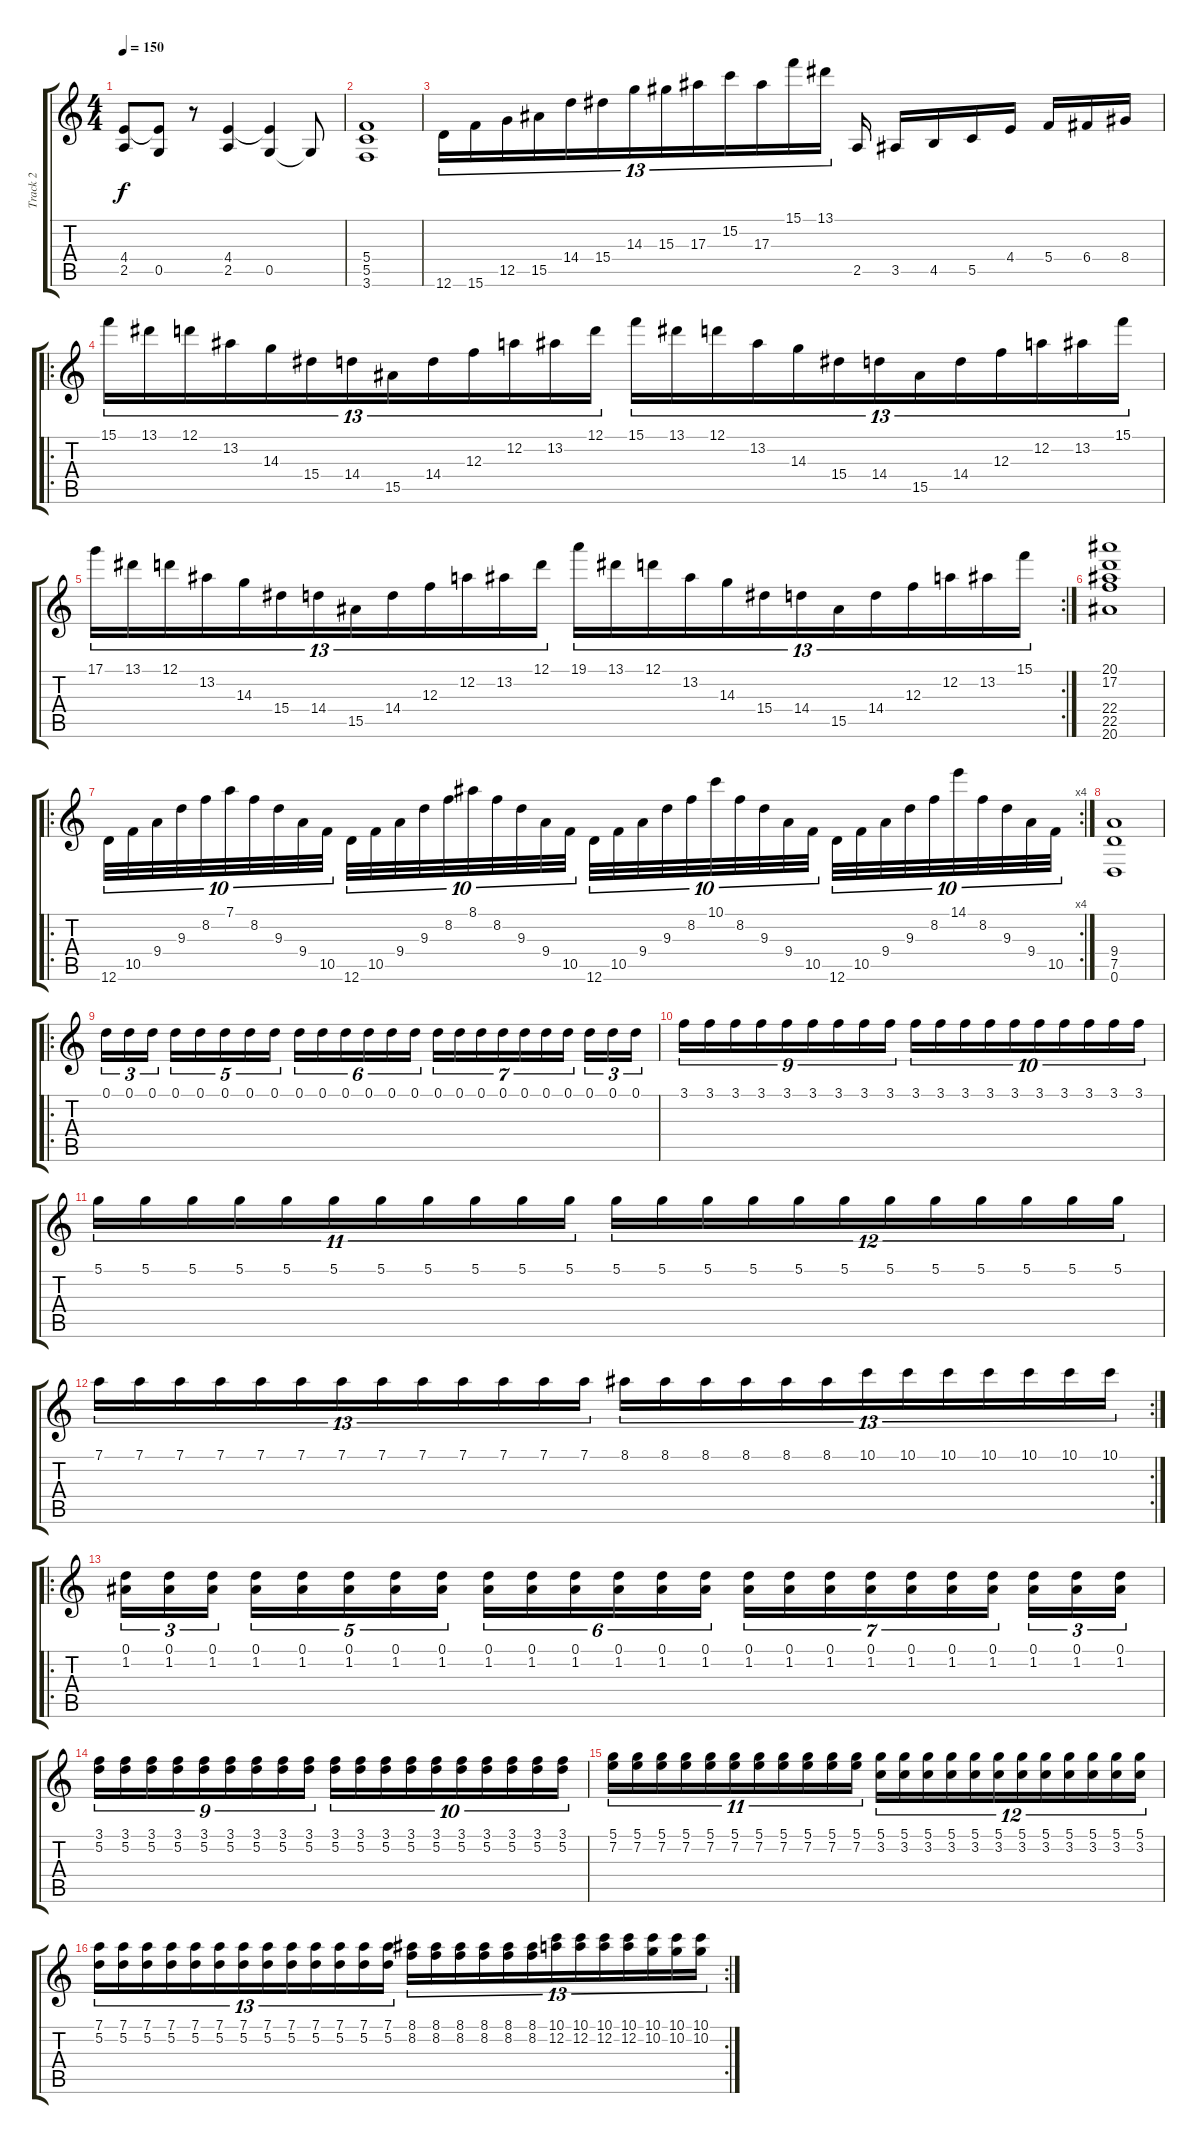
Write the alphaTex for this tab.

\track ("Track 2" "Track 2") {instrument acousticguitarsteel}
\staff {score tabs}
\tuning (D4 A3 F3 C3 G2 D2) {hide}
\ts (4 4)
\tempo 150
\clef g2
\ks c
(4.4 2.5).8{dy f instrument acousticguitarsteel} (4.4{t} 0.5).8 r.8 (4.4 2.5).4 (4.4{t} 0.5).4 0.5{t}.8 |
(5.4 5.5 3.6).1 |
12.6.16{tu (13 8) instrument acousticgrandpiano} 15.6.16{tu (13 8)} 12.5.16{tu (13 8)} 15.5.16{tu (13 8)} 14.4.16{tu (13 8)} 15.4.16{tu (13 8)} 14.3.16{tu (13 8)} 15.3.16{tu (13 8)} 17.3.16{tu (13 8)} 15.2.16{tu (13 8)} 17.3.16{tu (13 8)} 15.1.16{tu (13 8)} 13.1.16{tu (13 8)} 2.5.16 3.5.16 4.5.16 5.5.16 4.4.16 5.4.16 6.4.16 8.4.16 |
\ro
15.1.16{tu (13 8)} 13.1.16{tu (13 8)} 12.1.16{tu (13 8)} 13.2.16{tu (13 8)} 14.3.16{tu (13 8)} 15.4.16{tu (13 8)} 14.4.16{tu (13 8)} 15.5.16{tu (13 8)} 14.4.16{tu (13 8)} 12.3.16{tu (13 8)} 12.2.16{tu (13 8)} 13.2.16{tu (13 8)} 12.1.16{tu (13 8)} 15.1.16{tu (13 8)} 13.1.16{tu (13 8)} 12.1.16{tu (13 8)} 13.2.16{tu (13 8)} 14.3.16{tu (13 8)} 15.4.16{tu (13 8)} 14.4.16{tu (13 8)} 15.5.16{tu (13 8)} 14.4.16{tu (13 8)} 12.3.16{tu (13 8)} 12.2.16{tu (13 8)} 13.2.16{tu (13 8)} 15.1.16{tu (13 8)} |
\rc 2
17.1.16{tu (13 8)} 13.1.16{tu (13 8)} 12.1.16{tu (13 8)} 13.2.16{tu (13 8)} 14.3.16{tu (13 8)} 15.4.16{tu (13 8)} 14.4.16{tu (13 8)} 15.5.16{tu (13 8)} 14.4.16{tu (13 8)} 12.3.16{tu (13 8)} 12.2.16{tu (13 8)} 13.2.16{tu (13 8)} 12.1.16{tu (13 8)} 19.1.16{tu (13 8)} 13.1.16{tu (13 8)} 12.1.16{tu (13 8)} 13.2.16{tu (13 8)} 14.3.16{tu (13 8)} 15.4.16{tu (13 8)} 14.4.16{tu (13 8)} 15.5.16{tu (13 8)} 14.4.16{tu (13 8)} 12.3.16{tu (13 8)} 12.2.16{tu (13 8)} 13.2.16{tu (13 8)} 15.1.16{tu (13 8)} |
(20.1 17.2 22.4 22.5 20.6).1 |
\ro
\rc 4
12.6.32{tu (10 8) instrument acousticguitarsteel} 10.5.32{tu (10 8)} 9.4.32{tu (10 8)} 9.3.32{tu (10 8)} 8.2.32{tu (10 8)} 7.1.32{tu (10 8)} 8.2.32{tu (10 8)} 9.3.32{tu (10 8)} 9.4.32{tu (10 8)} 10.5.32{tu (10 8)} 12.6.32{tu (10 8)} 10.5.32{tu (10 8)} 9.4.32{tu (10 8)} 9.3.32{tu (10 8)} 8.2.32{tu (10 8)} 8.1.32{tu (10 8)} 8.2.32{tu (10 8)} 9.3.32{tu (10 8)} 9.4.32{tu (10 8)} 10.5.32{tu (10 8)} 12.6.32{tu (10 8)} 10.5.32{tu (10 8)} 9.4.32{tu (10 8)} 9.3.32{tu (10 8)} 8.2.32{tu (10 8)} 10.1.32{tu (10 8)} 8.2.32{tu (10 8)} 9.3.32{tu (10 8)} 9.4.32{tu (10 8)} 10.5.32{tu (10 8)} 12.6.32{tu (10 8)} 10.5.32{tu (10 8)} 9.4.32{tu (10 8)} 9.3.32{tu (10 8)} 8.2.32{tu (10 8)} 14.1.32{tu (10 8)} 8.2.32{tu (10 8)} 9.3.32{tu (10 8)} 9.4.32{tu (10 8)} 10.5.32{tu (10 8)} |
(9.4 7.5 0.6).1 |
\ro
0.1.16{tu (3 2) instrument acousticgrandpiano} 0.1.16{tu (3 2)} 0.1.16{tu (3 2)} 0.1.16{tu (5 4)} 0.1.16{tu (5 4)} 0.1.16{tu (5 4)} 0.1.16{tu (5 4)} 0.1.16{tu (5 4)} 0.1.16{tu (6 4)} 0.1.16{tu (6 4)} 0.1.16{tu (6 4)} 0.1.16{tu (6 4)} 0.1.16{tu (6 4)} 0.1.16{tu (6 4)} 0.1.16{tu (7 4)} 0.1.16{tu (7 4)} 0.1.16{tu (7 4)} 0.1.16{tu (7 4)} 0.1.16{tu (7 4)} 0.1.16{tu (7 4)} 0.1.16{tu (7 4)} 0.1.16{tu (3 2)} 0.1.16{tu (3 2)} 0.1.16{tu (3 2)} |
3.1.16{tu (9 8)} 3.1.16{tu (9 8)} 3.1.16{tu (9 8)} 3.1.16{tu (9 8)} 3.1.16{tu (9 8)} 3.1.16{tu (9 8)} 3.1.16{tu (9 8)} 3.1.16{tu (9 8)} 3.1.16{tu (9 8)} 3.1.16{tu (10 8)} 3.1.16{tu (10 8)} 3.1.16{tu (10 8)} 3.1.16{tu (10 8)} 3.1.16{tu (10 8)} 3.1.16{tu (10 8)} 3.1.16{tu (10 8)} 3.1.16{tu (10 8)} 3.1.16{tu (10 8)} 3.1.16{tu (10 8)} |
5.1.16{tu (11 8)} 5.1.16{tu (11 8)} 5.1.16{tu (11 8)} 5.1.16{tu (11 8)} 5.1.16{tu (11 8)} 5.1.16{tu (11 8)} 5.1.16{tu (11 8)} 5.1.16{tu (11 8)} 5.1.16{tu (11 8)} 5.1.16{tu (11 8)} 5.1.16{tu (11 8)} 5.1.16{tu (12 8)} 5.1.16{tu (12 8)} 5.1.16{tu (12 8)} 5.1.16{tu (12 8)} 5.1.16{tu (12 8)} 5.1.16{tu (12 8)} 5.1.16{tu (12 8)} 5.1.16{tu (12 8)} 5.1.16{tu (12 8)} 5.1.16{tu (12 8)} 5.1.16{tu (12 8)} 5.1.16{tu (12 8)} |
\rc 2
7.1.16{tu (13 8)} 7.1.16{tu (13 8)} 7.1.16{tu (13 8)} 7.1.16{tu (13 8)} 7.1.16{tu (13 8)} 7.1.16{tu (13 8)} 7.1.16{tu (13 8)} 7.1.16{tu (13 8)} 7.1.16{tu (13 8)} 7.1.16{tu (13 8)} 7.1.16{tu (13 8)} 7.1.16{tu (13 8)} 7.1.16{tu (13 8)} 8.1.16{tu (13 8)} 8.1.16{tu (13 8)} 8.1.16{tu (13 8)} 8.1.16{tu (13 8)} 8.1.16{tu (13 8)} 8.1.16{tu (13 8)} 10.1.16{tu (13 8)} 10.1.16{tu (13 8)} 10.1.16{tu (13 8)} 10.1.16{tu (13 8)} 10.1.16{tu (13 8)} 10.1.16{tu (13 8)} 10.1.16{tu (13 8)} |
\ro
(0.1 1.2).16{tu (3 2) instrument acousticgrandpiano} (0.1 1.2).16{tu (3 2)} (0.1 1.2).16{tu (3 2)} (0.1 1.2).16{tu (5 4)} (0.1 1.2).16{tu (5 4)} (0.1 1.2).16{tu (5 4)} (0.1 1.2).16{tu (5 4)} (0.1 1.2).16{tu (5 4)} (0.1 1.2).16{tu (6 4)} (0.1 1.2).16{tu (6 4)} (0.1 1.2).16{tu (6 4)} (0.1 1.2).16{tu (6 4)} (0.1 1.2).16{tu (6 4)} (0.1 1.2).16{tu (6 4)} (0.1 1.2).16{tu (7 4)} (0.1 1.2).16{tu (7 4)} (0.1 1.2).16{tu (7 4)} (0.1 1.2).16{tu (7 4)} (0.1 1.2).16{tu (7 4)} (0.1 1.2).16{tu (7 4)} (0.1 1.2).16{tu (7 4)} (0.1 1.2).16{tu (3 2)} (0.1 1.2).16{tu (3 2)} (0.1 1.2).16{tu (3 2)} |
(3.1 5.2).16{tu (9 8)} (3.1 5.2).16{tu (9 8)} (3.1 5.2).16{tu (9 8)} (3.1 5.2).16{tu (9 8)} (3.1 5.2).16{tu (9 8)} (3.1 5.2).16{tu (9 8)} (3.1 5.2).16{tu (9 8)} (3.1 5.2).16{tu (9 8)} (3.1 5.2).16{tu (9 8)} (3.1 5.2).16{tu (10 8)} (3.1 5.2).16{tu (10 8)} (3.1 5.2).16{tu (10 8)} (3.1 5.2).16{tu (10 8)} (3.1 5.2).16{tu (10 8)} (3.1 5.2).16{tu (10 8)} (3.1 5.2).16{tu (10 8)} (3.1 5.2).16{tu (10 8)} (3.1 5.2).16{tu (10 8)} (3.1 5.2).16{tu (10 8)} |
(5.1 7.2).16{tu (11 8)} (5.1 7.2).16{tu (11 8)} (5.1 7.2).16{tu (11 8)} (5.1 7.2).16{tu (11 8)} (5.1 7.2).16{tu (11 8)} (5.1 7.2).16{tu (11 8)} (5.1 7.2).16{tu (11 8)} (5.1 7.2).16{tu (11 8)} (5.1 7.2).16{tu (11 8)} (5.1 7.2).16{tu (11 8)} (5.1 7.2).16{tu (11 8)} (5.1 3.2).16{tu (12 8)} (5.1 3.2).16{tu (12 8)} (5.1 3.2).16{tu (12 8)} (5.1 3.2).16{tu (12 8)} (5.1 3.2).16{tu (12 8)} (5.1 3.2).16{tu (12 8)} (5.1 3.2).16{tu (12 8)} (5.1 3.2).16{tu (12 8)} (5.1 3.2).16{tu (12 8)} (5.1 3.2).16{tu (12 8)} (5.1 3.2).16{tu (12 8)} (5.1 3.2).16{tu (12 8)} |
\rc 2
(7.1 5.2).16{tu (13 8)} (7.1 5.2).16{tu (13 8)} (7.1 5.2).16{tu (13 8)} (7.1 5.2).16{tu (13 8)} (7.1 5.2).16{tu (13 8)} (7.1 5.2).16{tu (13 8)} (7.1 5.2).16{tu (13 8)} (7.1 5.2).16{tu (13 8)} (7.1 5.2).16{tu (13 8)} (7.1 5.2).16{tu (13 8)} (7.1 5.2).16{tu (13 8)} (7.1 5.2).16{tu (13 8)} (7.1 5.2).16{tu (13 8)} (8.1 8.2).16{tu (13 8)} (8.1 8.2).16{tu (13 8)} (8.1 8.2).16{tu (13 8)} (8.1 8.2).16{tu (13 8)} (8.1 8.2).16{tu (13 8)} (8.1 8.2).16{tu (13 8)} (10.1 12.2).16{tu (13 8)} (10.1 12.2).16{tu (13 8)} (10.1 12.2).16{tu (13 8)} (10.1 12.2).16{tu (13 8)} (10.1 10.2).16{tu (13 8)} (10.1 10.2).16{tu (13 8)} (10.1 10.2).16{tu (13 8)}
